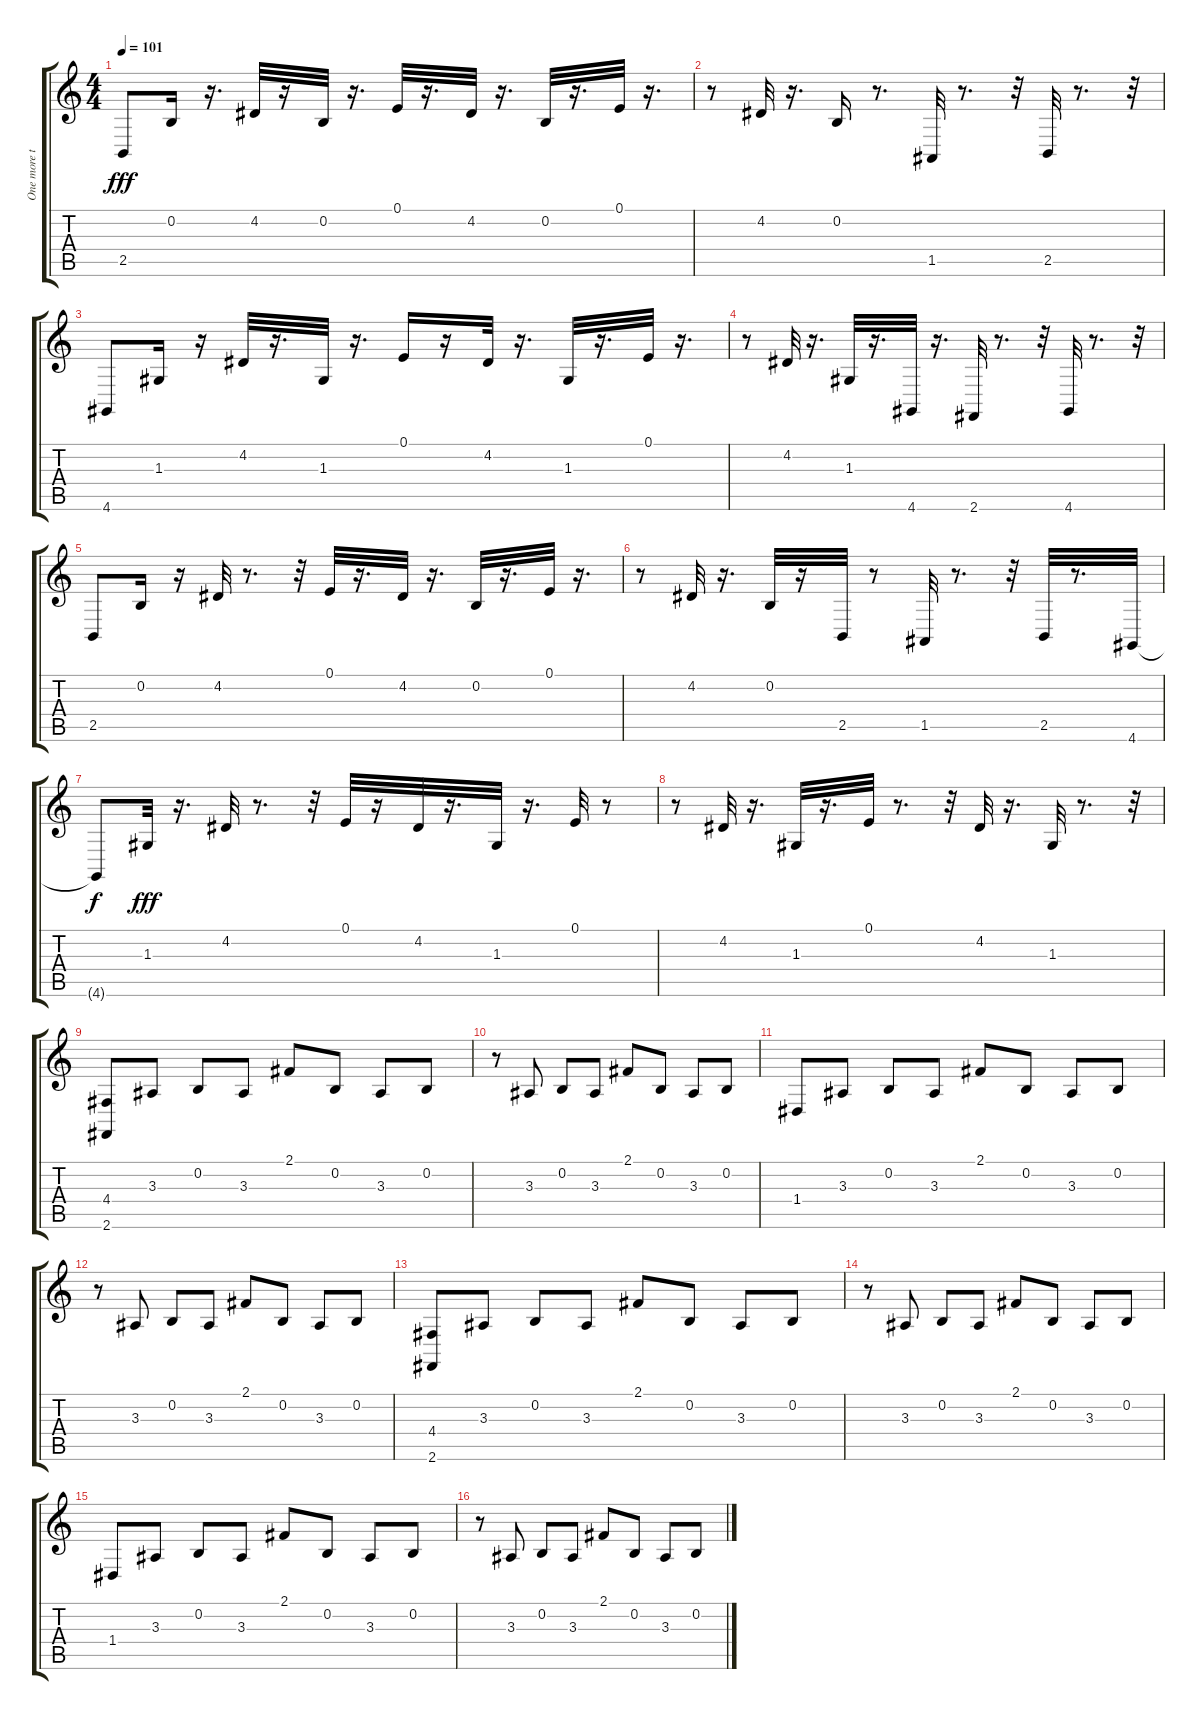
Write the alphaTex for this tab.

\track ("One more time" "One more t") {instrument sitar}
\staff {score tabs}
\tuning (E4 B3 G3 D3 A2 E2) {hide}
\ts (4 4)
\tempo 101
\clef g2
\ks c
2.5.8{dy fff} 0.2.16 r.16{d} 4.2.32 r.16 0.2.32 r.16{d} 0.1.32 r.16{d} 4.2.32 r.16{d} 0.2.32 r.16{d} 0.1.32 r.16{d} |
r.8 4.2.32 r.16{d} 0.2.16 r.8{d} 1.5.32 r.8{d} r.32 2.5.32 r.8{d} r.32 |
4.6.8 1.3.16 r.16 4.2.32 r.16{d} 1.3.32 r.16{d} 0.1.16 r.16 4.2.32 r.16{d} 1.3.32 r.16{d} 0.1.32 r.16{d} |
r.8 4.2.32 r.16{d} 1.3.32 r.16{d} 4.6.32 r.16{d} 2.6.32 r.8{d} r.32 4.6.32 r.8{d} r.32 |
2.5.8 0.2.16 r.16 4.2.32 r.8{d} r.32 0.1.32 r.16{d} 4.2.32 r.16{d} 0.2.32 r.16{d} 0.1.32 r.16{d} |
r.8 4.2.32 r.16{d} 0.2.32 r.16 2.5.32 r.8 1.5.32 r.8{d} r.32 2.5.32 r.8{d} 4.6.32 |
4.6{t}.8{dy f} 1.3.32{dy fff} r.16{d} 4.2.32 r.8{d} r.32 0.1.32 r.16 4.2.32 r.16{d} 1.3.32 r.16{d} 0.1.32 r.8 |
r.8 4.2.32 r.16{d} 1.3.32 r.16{d} 0.1.32 r.8{d} r.32 4.2.32 r.16{d} 1.3.32 r.8{d} r.32 |
(4.4 2.6).8 3.3.8 0.2.8 3.3.8 2.1.8 0.2.8 3.3.8 0.2.8 |
r.8 3.3.8 0.2.8 3.3.8 2.1.8 0.2.8 3.3.8 0.2.8 |
1.4.8 3.3.8 0.2.8 3.3.8 2.1.8 0.2.8 3.3.8 0.2.8 |
r.8 3.3.8 0.2.8 3.3.8 2.1.8 0.2.8 3.3.8 0.2.8 |
(4.4 2.6).8 3.3.8 0.2.8 3.3.8 2.1.8 0.2.8 3.3.8 0.2.8 |
r.8 3.3.8 0.2.8 3.3.8 2.1.8 0.2.8 3.3.8 0.2.8 |
1.4.8 3.3.8 0.2.8 3.3.8 2.1.8 0.2.8 3.3.8 0.2.8 |
r.8 3.3.8 0.2.8 3.3.8 2.1.8 0.2.8 3.3.8 0.2.8
